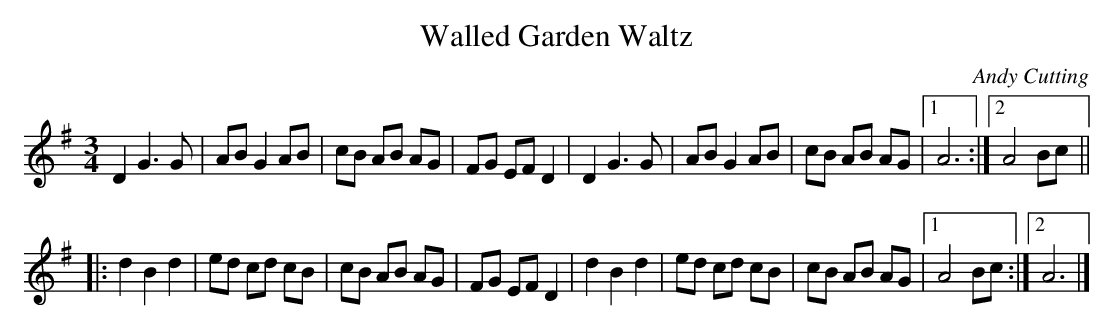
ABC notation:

X:1
T:Walled Garden Waltz
M:3/4
L:1/8
C:Andy Cutting
K:G
D2G3G | ABG2AB | cB AB AG | FG EF D2 |\
D2G3G | ABG2AB | cB AB AG |1 A6 :|2 A4Bc ||
|:\
d2B2d2 | ed cd cB | cB AB AG | FG EFD2 |\
d2B2d2 | ed cd cB | cB AB AG |1 A4Bc :|2 A6 |]
